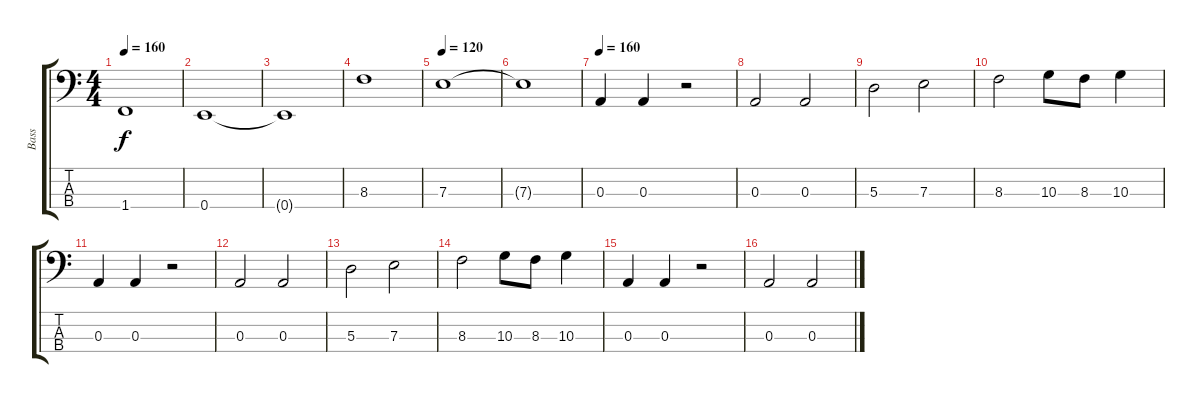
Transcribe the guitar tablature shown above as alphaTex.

\track ("Bass" "Bass") {instrument electricbassfinger}
\staff {score tabs}
\tuning (G2 D2 A1 E1) {hide}
\ts (4 4)
\tempo 160
\clef f4
\ks c
1.4{t}.1{dy f} |
0.4.1 |
0.4{t}.1 |
8.3.1 |
\tempo 120
7.3.1 |
7.3{t}.1 |
\tempo 160
0.3.4 0.3.4 r.2 |
0.3.2 0.3.2 |
5.3.2 7.3.2 |
8.3.2 10.3.8 8.3.8 10.3.4 |
0.3.4 0.3.4 r.2 |
0.3.2 0.3.2 |
5.3.2 7.3.2 |
8.3.2 10.3.8 8.3.8 10.3.4 |
0.3.4 0.3.4 r.2 |
0.3.2 0.3.2
